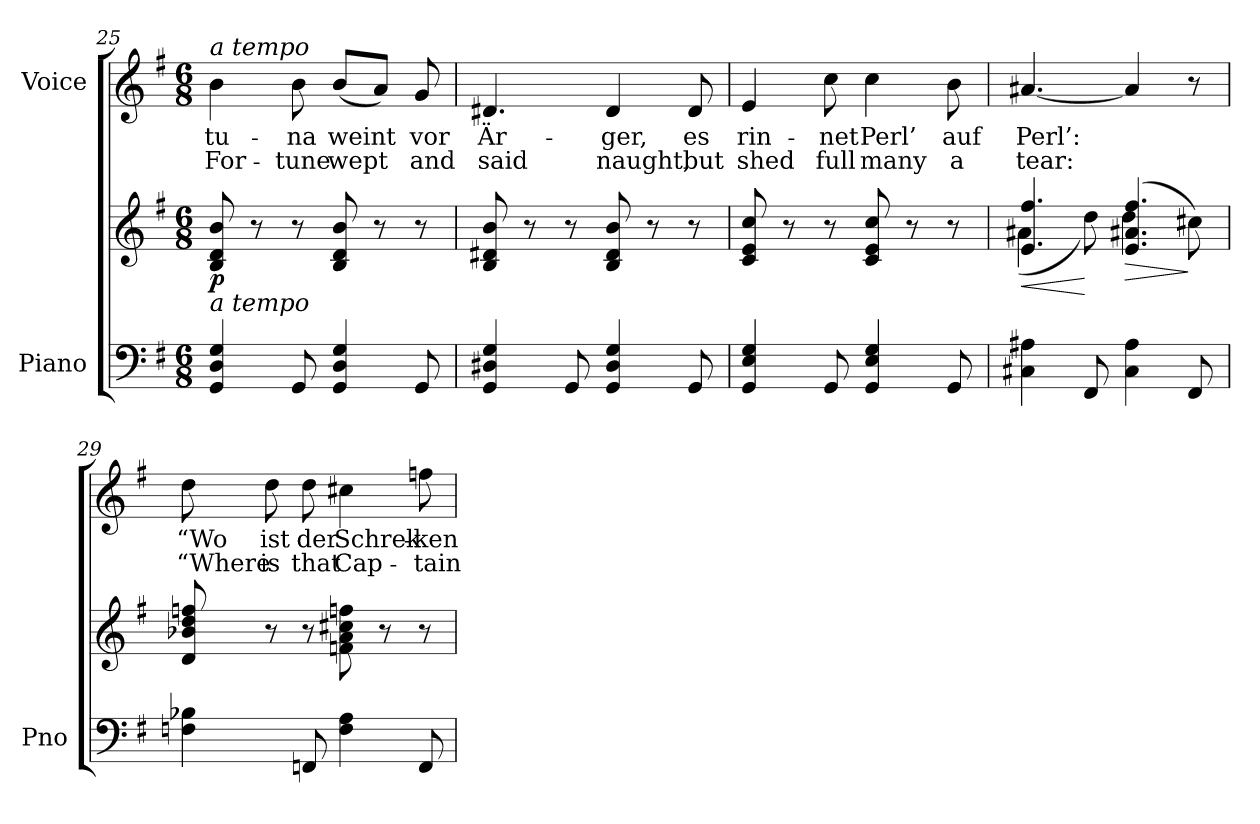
**kern	**kern	**dynam	**kern	**text	**text
*part2	*part2	*part2	*part1	*part1	*part1
*staff3	*staff2	*staff2/3	*staff1	*staff1	*staff1
*I"Piano	*	*	*I"Voice	*	*
*I'Pno	*	*	*	*	*
!!LO:PB:g=z
*clefF4	*clefG2	*	*clefG2	*	*
*k[f#]	*k[f#]	*	*k[f#]	*	*
*M6/8	*M6/8	*	*M6/8	*	*
=25	=25	=25	=25	=25	=25
!	!	!	!LO:TX:a:i:t=a tempo	!	!
!	!LO:TX:b:i:t=a tempo	!	!	!	!
!	!	!LO:DY:b	!	!LO:LY:b	!LO:LY:b
4GG/ 4D/ 4G/	8B/ 8d/ 8b/	p	4b\	-tu-	For-
.	8r	.	.	.	.
!	!	!	!	!LO:LY:b	!LO:LY:b
8GG/	8r	.	8b\	-na	-tune
!	!	!	!	!LO:LY:b	!LO:LY:b
4GG/ 4D/ 4G/	8B/ 8d/ 8b/	.	(8b/L	weint	wept
.	8r	.	8a/J)	.	.
!	!	!	!	!LO:LY:b	!LO:LY:b
8GG/	8r	.	8g/	vor	and
=26	=26	=26	=26	=26	=26
!	!	!	!	!LO:LY:b	!LO:LY:b
4GG/ 4D#X/ 4G/	8B/ 8d#X/ 8b/	.	4.d#X/	Är-	said
.	8r	.	.	.	.
8GG/	8r	.	.	.	.
!	!	!	!	!LO:LY:b	!LO:LY:b
4GG/ 4D#/ 4G/	8B/ 8d#/ 8b/	.	4d#/	-ger,	naught,
.	8r	.	.	.	.
!	!	!	!	!LO:LY:b	!LO:LY:b
8GG/	8r	.	8d#/	es	but
=27	=27	=27	=27	=27	=27
!	!	!	!	!LO:LY:b	!LO:LY:b
4GG/ 4E/ 4G/	8c/ 8e/ 8cc/	.	4e/	rin-	shed
.	8r	.	.	.	.
!	!	!	!	!LO:LY:b	!LO:LY:b
8GG/	8r	.	8cc\	-net	full
!	!	!	!	!LO:LY:b	!LO:LY:b
4GG/ 4E/ 4G/	8c/ 8e/ 8cc/	.	4cc\	Perl’	many
.	8r	.	.	.	.
!	!	!	!	!LO:LY:b	!LO:LY:b
8GG/	8r	.	8b\	auf	a
!!LO:LB:g=z
=28	=28	=28	=28	=28	=28
!	!	!LO:HP:b	!	!LO:LY:b	!LO:LY:b
*	*^	*	*	*	*
4C#X\ 4A#X\	4.e/ 4.ff#/	(>4a#X\	<	[4.a#X/	Perl’:	tear:
8FF#/	.	8dd\)	[	.	.	.
!	!	!	!LO:HP:b	!	!	!
4C#\ 4A#\	(>4.e/ 4.a#X/ 4.ff#/	4dd\	>	4a#/]	.	.
8FF#/	.	8cc#X\)	]	8r	.	.
=29	=29	=29	=29	=29	=29	=29
!	!LO:TX:b:i:t=cresc.	!	!	!	!	!
!	!	!	!	!	!LO:LY:b	!LO:LY:b
*	*v	*v	*	*	*	*
4Fn\ 4B-X\	8d/ 8b-X/ 8dd/ 8ffn/	.	8dd\	“Wo	“Where
!	!	!	!	!LO:LY:b	!LO:LY:b
.	8r	.	8dd\	ist	is
!	!	!	!	!LO:LY:b	!LO:LY:b
8FFn/	8r	.	8dd\	der	that
!	!	!	!	!LO:LY:b	!LO:LY:b
4F\ 4A\	8fn\ 8a\ 8cc#X\ 8ffn\	.	4cc#X\	Schrek-	Cap-
.	8r	.	.	.	.
!	!	!	!	!LO:LY:b	!LO:LY:b
8FF/	8r	.	8ffn\	-ken-	-tain
=	=	=	=	=	=
*-	*-	*-	*-	*-	*-
